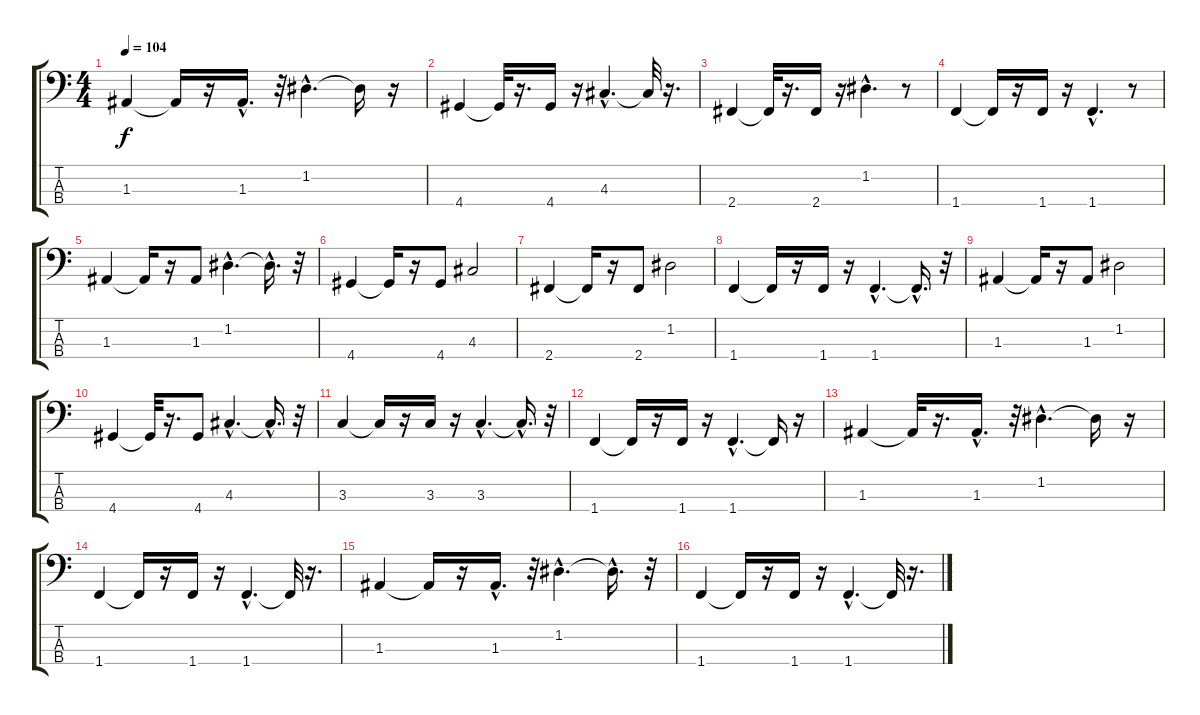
\track "" {instrument electricbassfinger}
\staff {score tabs}
\tuning (G2 D2 A1 E1) {hide}
\ts (4 4)
\tempo 104
\clef f4
\ks c
1.3.4{dy f} 1.3{t}.16 r.16 1.3{hac}.16{d} r.32 1.2{hac}.4{d} 1.2{t}.16 r.16 |
4.4.4 4.4{t}.32 r.16{d} 4.4.16 r.16 4.3{hac}.4{d} 4.3{t}.32 r.16{d} |
2.4.4 2.4{t}.32 r.16{d} 2.4.16 r.16 1.2{hac}.4{d} r.8 |
1.4.4 1.4{t}.16 r.16 1.4.16 r.16 1.4{hac}.4{d} r.8 |
1.3.4 1.3{t}.16 r.16 1.3.8 1.2{hac}.4{d} 1.2{hac t}.16{d} r.32 |
4.4.4 4.4{t}.16 r.16 4.4.8 4.3.2 |
2.4.4 2.4{t}.16 r.16 2.4.8 1.2.2 |
1.4.4 1.4{t}.16 r.16 1.4.16 r.16 1.4{hac}.4{d} 1.4{hac t}.16{d} r.32 |
1.3.4 1.3{t}.16 r.16 1.3.8 1.2.2 |
4.4.4 4.4{t}.32 r.16{d} 4.4.8 4.3{hac}.4{d} 4.3{hac t}.16{d} r.32 |
3.3.4 3.3{t}.16 r.16 3.3.16 r.16 3.3{hac}.4{d} 3.3{hac t}.16{d} r.32 |
1.4.4 1.4{t}.16 r.16 1.4.16 r.16 1.4{hac}.4{d} 1.4{t}.16 r.16 |
1.3.4 1.3{t}.32 r.16{d} 1.3{hac}.16{d} r.32 1.2{hac}.4{d} 1.2{t}.16 r.16 |
1.4.4 1.4{t}.16 r.16 1.4.16 r.16 1.4{hac}.4{d} 1.4{t}.32 r.16{d} |
1.3.4 1.3{t}.16 r.16 1.3{hac}.16{d} r.32 1.2{hac}.4{d} 1.2{hac t}.16{d} r.32 |
1.4.4 1.4{t}.16 r.16 1.4.16 r.16 1.4{hac}.4{d} 1.4{t}.32 r.16{d}
